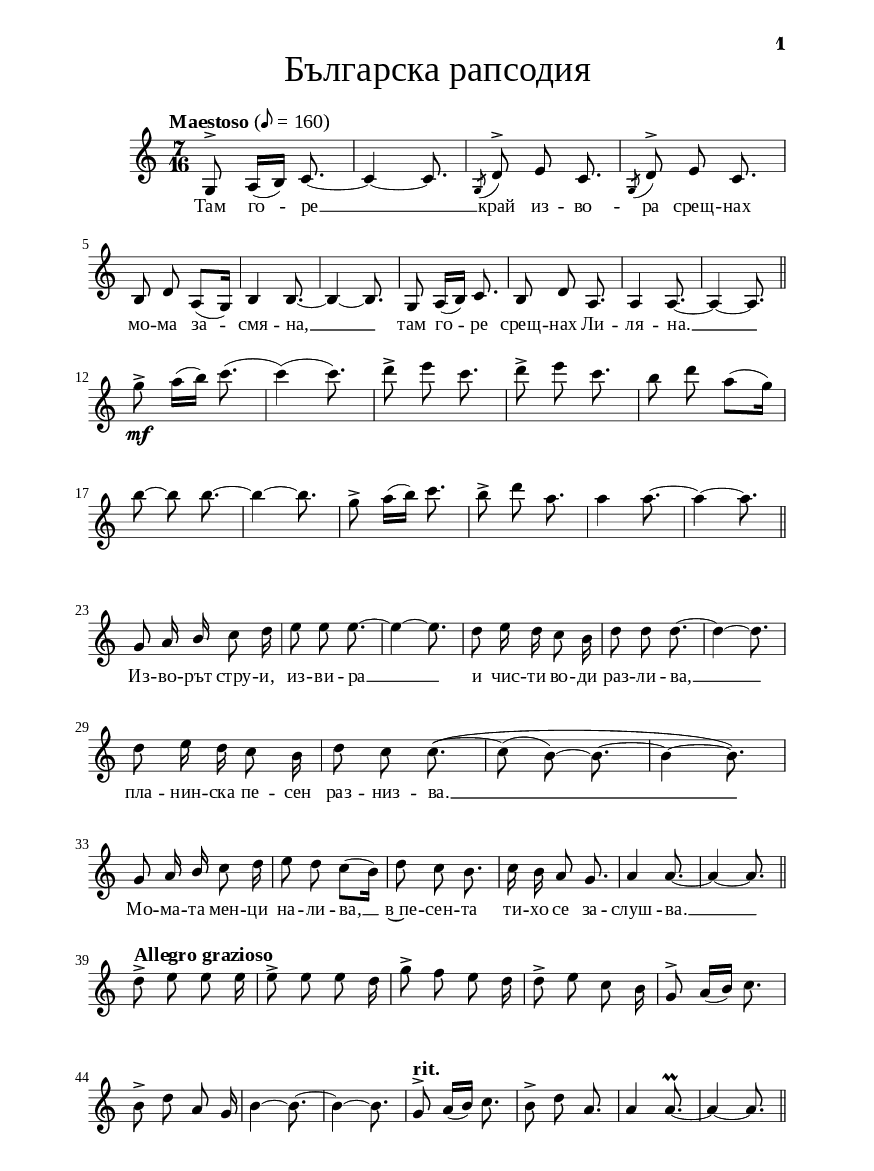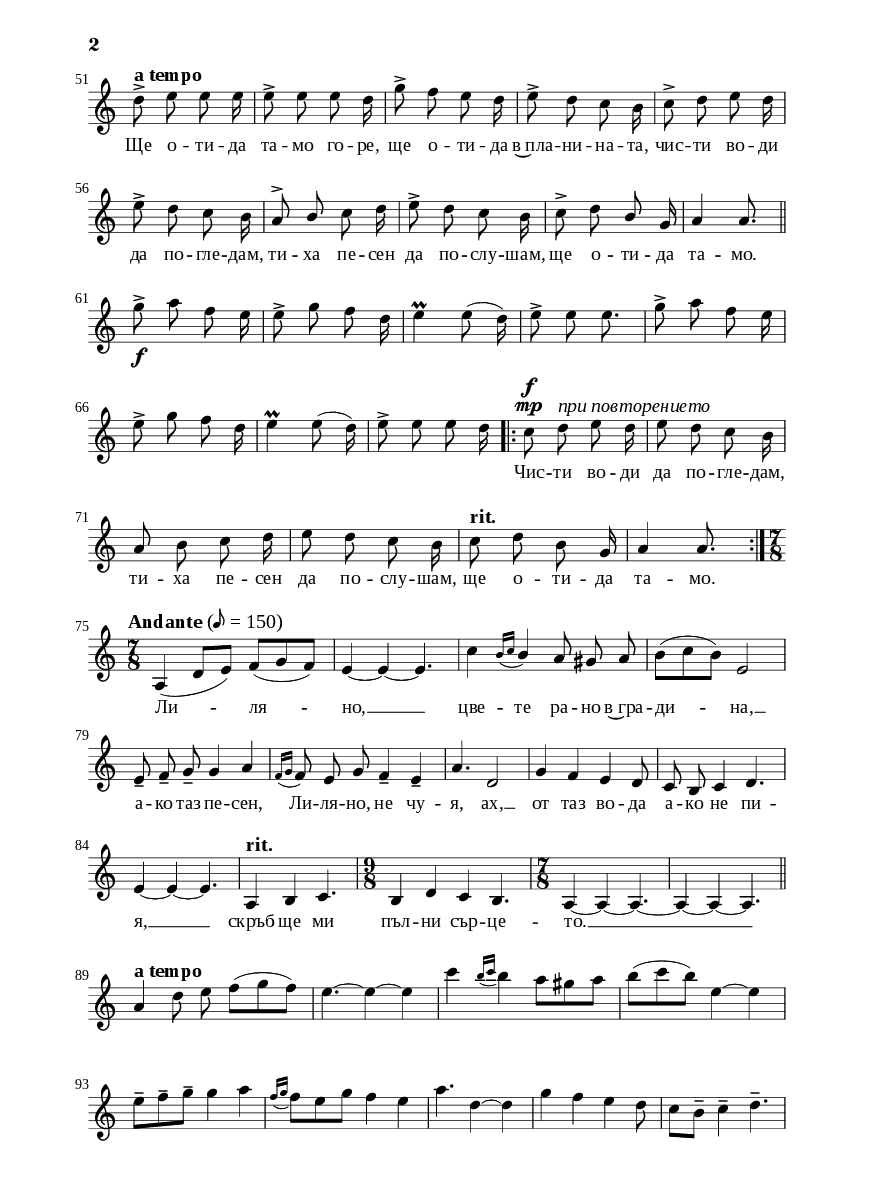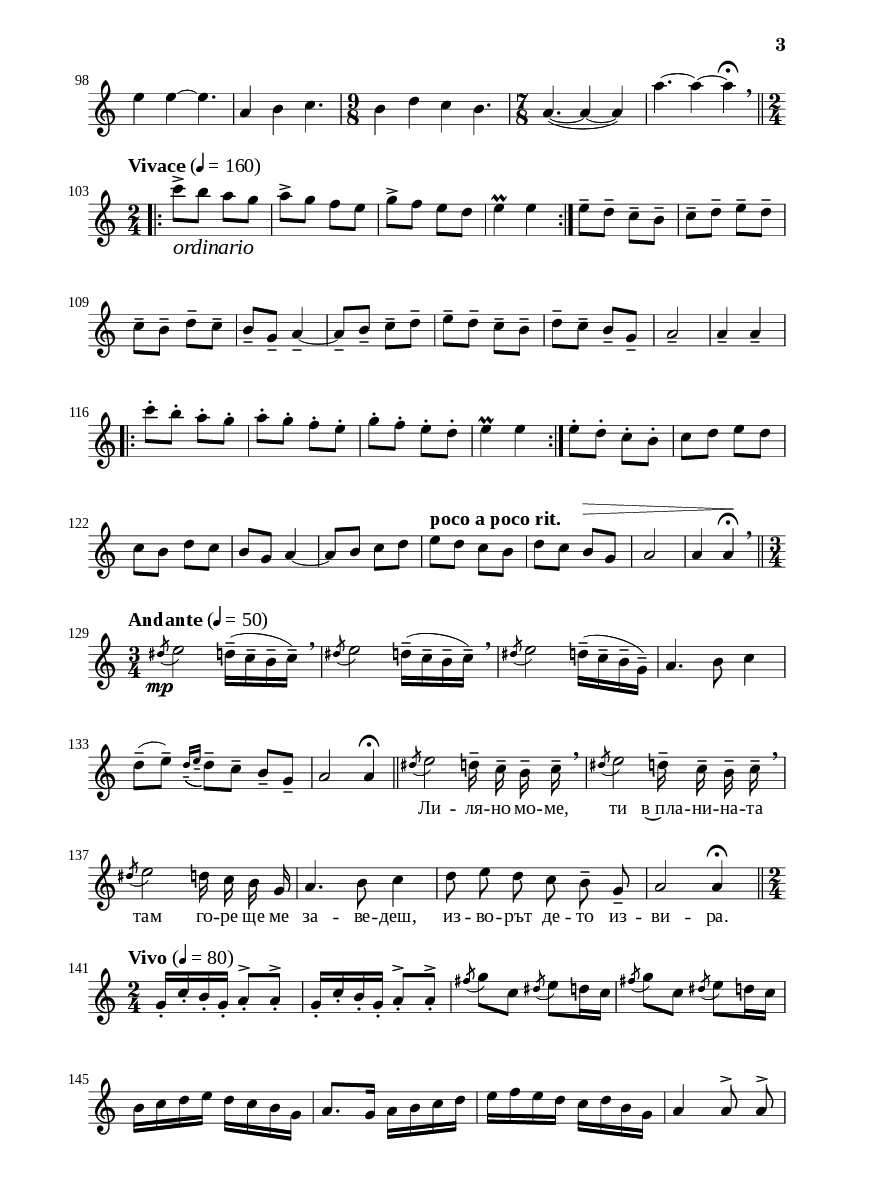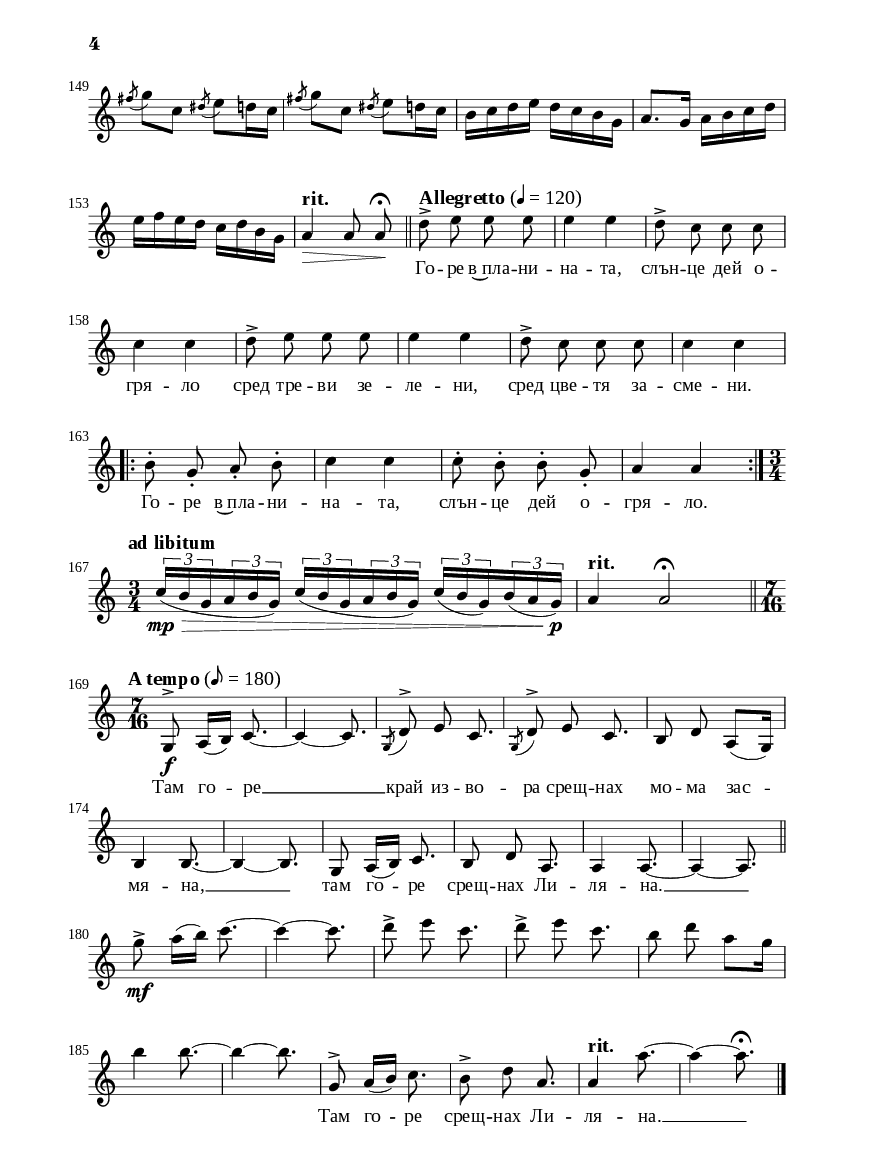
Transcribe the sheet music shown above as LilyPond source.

\version "2.24.4"

\include "include/globals.ily"

\bookpart {
  \label #'ref146
  \tocItem \markup "Българска рапсодия"
  \tocItem \markup "Обетована земя"
  \paper {
    print-all-headers = ##t
    print-page-number = ##t
    print-first-page-number = ##t


    % put page numbers on the top and change the font style.
    oddHeaderMarkup = \markup
    \fill-line {
      ""
      \unless \on-first-page-of-part \fromproperty #'header:instrument
      \if \should-print-page-number \abs-fontsize #7 { \number \fromproperty #'page:page-number-string }
    }
    %% evenHeaderMarkup would inherit the value of
    %% oddHeaderMarkup if it were not defined here
    evenHeaderMarkup = \markup
    \fill-line {
      \if \should-print-page-number \abs-fontsize #7 { \number \fromproperty #'page:page-number-string }
      \unless \on-first-page-of-part \fromproperty #'header:instrument
      ""
    }

    oddFooterMarkup = \markup ""

    evenFooterMarkup = ""
    left-margin = 1.5\cm
    right-margin = 1.5\cm
    top-margin = 1\cm
    bottom-margin = 1.2\cm
    ragged-bottom = ##t % do not spread the staves to fill the whole vertical space
    top-markup-spacing.basic-distance = 0\mm % margin between page number and system for the first page
    top-system-spacing.basic-distance = 10\mm % margin between page number and system for the other pages

    % change distance between staves
    system-system-spacing =
    #'((basic-distance . 15)
       (minimum-distance . 6)
       (padding . 3)
       (stretchability . 12))
  }
  \score {
    \include "include/score-layout.ily"

    \new Voice \relative c' {
      \clef treble
      \key c \major
      \time 7/16
      \tempoFunc "Maestoso" 8 "160"
      \autoBeamOff
      g8^\accent a16([b]) c8. ~ | \noBreak
      c4 ~ c8. | \noBreak
      \acciaccatura {g8} d'^\accent e c8. | \noBreak
      \acciaccatura {g8} d'^\accent e c8. | \break
      b8 d a([g16]) | \noBreak

      b4 b8. ~| b4 ~ b8. | \noBreak
      g8 a16([b]) c8. | \noBreak
      b8 d a8. | \noBreak
      a4 a8. ~ | a4 ~ a8. | \bar "||" \break

      g''8\accent_\mf a16[(b)] c8.( | \noBreak
      c4)(c8.) | \noBreak
      d8\accent e c8. | \noBreak
      d8\accent e c8. | \noBreak
      b8 d a([g16]) | \break
      b8 ~ b8 b8. ~ | \noBreak
      b4 ~ b8. | \noBreak
      g8 \accent a16 ([b]) c8. | \noBreak
      b8\accent d a8. | \noBreak
      a4 a8. ~ | \noBreak
      a4 ~ a8. | \bar "||" \break

      g,8 a16 \stemUp b \stemNeutral c8 d16 | \noBreak
      e8 e e8. ~ | \noBreak
      e4 ~ e8. | \noBreak
      d8 e16 d16 c8 b16 | \noBreak
      d8 d d8. ~ | \noBreak

      d4 ~ d8. | \break

      d8 e16 d16 c8 b16 | \noBreak
      d8 c8  c8. ~ \( |\noBreak
      c8 ( b) ~ b8. ~ | \noBreak
      b4 ~ b8. \) | \break
      g8 a16 \stemUp b \stemNeutral c8 d16 | \noBreak
      e8 d c8([b16]) | \noBreak

      d8 c b8. | \noBreak
      c16 b a8 g8. | \noBreak
      a4 a8. ~| \noBreak
      a4 ~ a8. | \bar "||" \break
      \tempo "Allegro grazioso" d8^\accent e e e16 | \noBreak
      e8^\accent e e d16 | \noBreak

      g8^\accent f e d16 | \noBreak
      d8^\accent e c b16 | \noBreak
      g8^\accent a16([b]) c8. | \break
      b8^\accent d a g16 | \noBreak
      b4~ b8. ~ | \noBreak
      b4 ~ b8. | \noBreak
      \tempo "rit." g8^\accent a16([b]) c8. | \noBreak

      b8^\accent d a8. | \noBreak
      a4 a8.\prall ~ | \noBreak
      a4 ~ a8. | \bar "||" \break
      \tempo "a tempo" d8\accent e e e16 | \noBreak
      e8\accent e e d16 | \noBreak
      g8\accent f e d16 | \noBreak

      e8\accent d c b16 | \noBreak
      c8\accent d e d16 | \break
      e8\accent d c b16 | \noBreak
      a8^\accent \stemUp b \stemNeutral c d16 | \noBreak

      e8\accent d c b16 | \noBreak
      c8\accent d \stemUp b \stemNeutral g16 | \noBreak
      a4 a8. | \bar "||"  \break
      g'8\f^\accent a f e16 | \noBreak
      e8^\accent g f d16 | \noBreak

      e4 \prall e8 (d16) | \noBreak
      e8^\accent e e8. | \noBreak
      g8^\accent a f e16 | \break
      e8^\accent g f d16 | \noBreak
      e4\prall e8 (d16) | \noBreak
      e8^\accent e e d16  |  \noBreak

      \bar ".|:"
      c8 ^\markup{ \dynamic f } ^\mp d^\markup{ \large \italic{при повторението} } e d16 | \noBreak
      e8 d c b16 | \break
      a8 b c d16 | \noBreak
      e8 d c b16 | \noBreak
      \tempo "rit." c8 d b g16 | \noBreak
      a4 a8. | \break \bar ":|."

      \time 7/8  \tempoFunc "Andante" 8 "150" a,4 (d8[e]) f8([ g f]) | e4 ~ e4 ~ e4. | \noBreak

      c'4 \acciaccatura{ b16[c] } \stemUp b4 \stemNeutral a8 gis a8 |  b8([c b])  e,2 | \break

      e8\tenuto f\tenuto g\tenuto  g4 a4 |  \noBreak

      \acciaccatura {f16[g]}  f8 e g  f4\tenuto e4\tenuto | \noBreak
      a4. d,2 | g4 f e d8 |   c b c4 d4. | \break e4 ~ e4 ~ e4. | \noBreak

      \tempo "rit." a,4 b c4. | \time 9/8 b4 d c b4. | \noBreak
      \time 7/8
      a4 ~ a4 ~ a4. ~ | a4 ~ a4 ~ a4. | \bar "||"  \break
      \tempo "a tempo" a'4  d8 e  f([ g f]) | e4. ~ e4 ~ e4 |  \noBreak

      c'4 \acciaccatura{ b16[c] } b4 a8 [gis  a] | b8 ( [c8 b]) e,4 ~ e4 | \break


      e8\tenuto[f\tenuto g\tenuto] g4 a4 | \noBreak
      \acciaccatura { f16[g] } f8[e g] f4 e | \noBreak

      a4. d,4 ~ d4 | \noBreak
      g4 f e d8 | \noBreak

      c [b\tenuto] c4\tenuto d4.\tenuto| \break e4 e4 ~ e4. |
      a,4 b c4. | \time 9/8 b4 d c b4. | \noBreak
      \time 7/8 a4.~ ( a4 ~ a4) | a'4. ~ a4 ~ a4 \fermata \override BreathingSign.extra-spacing-width = #'(-1.5 . 0) \breathe | \bar "|" \time 2/4 \break    \bar ".|:-||"

      \tempoFunc "Vivace" 4 "160"  c8_\markup{ \huge \italic {ordinario} }\accent[b] a[g] | \noBreak
      a\accent[g] f[e] | \noBreak
      g\accent[f] e[d] | \noBreak
      e4\prall e | \noBreak \bar ":|."

      e8\tenuto[d]\tenuto c\tenuto[b]\tenuto | \noBreak
      c\tenuto[d]\tenuto e\tenuto[d]\tenuto | \break

      c\tenuto[b]\tenuto d\tenuto[c]\tenuto | \noBreak
      b\tenuto[g]\tenuto a4\tenuto~ | \noBreak
      a8\tenuto[b]\tenuto c\tenuto[d]\tenuto | \noBreak
      e\tenuto[d]\tenuto c\tenuto[b]\tenuto | \noBreak
      d\tenuto[c]\tenuto b\tenuto[g]\tenuto | \noBreak
      a2\tenuto | \noBreak
      a4\tenuto a\tenuto | \break \bar ".|:-|"


      c'8\staccato[b]\staccato a\staccato[g]\staccato | \noBreak
      a\staccato[g]\staccato f\staccato[e]\staccato | \noBreak
      g\staccato[f]\staccato e\staccato[d]\staccato | \noBreak
      e4\prall e | \noBreak  \bar ":|."

      e8\staccato[d]\staccato c\staccato[b]\staccato | \noBreak
      c[d] e[d] | \break

      c[b] d[c] | \noBreak
      b[g] a4~ | \noBreak
      a8[b] c[d] | \noBreak
      \tempo "poco a poco rit." e [d] c[b] | \noBreak
      d [c]  b^\>[g]  | \noBreak
      a2 | \noBreak
      a4 a \! \fermata \breathe | \bar "||" \time 3/4 \break

      \tempoFunc "Andante" 4 "50" \acciaccatura { dis8\mp } e2 d16\tenuto([c\tenuto b\tenuto c\tenuto]) \breathe | \noBreak
      \acciaccatura { dis8 } e2 d16\tenuto([c\tenuto  b\tenuto  c\tenuto]) \breathe | \noBreak
      \acciaccatura { dis8 } e2 d16\tenuto([c\tenuto b\tenuto g\tenuto]) | \noBreak
      a4. b8 c4 \break

      d8\tenuto([e\tenuto]) \acciaccatura { d16\tenuto([e\tenuto] } d8\tenuto)[c\tenuto] b\tenuto [g\tenuto] | \noBreak
      a2 a4 \fermata \bar "||" \noBreak
      \acciaccatura { dis8 } e2 d16\tenuto c\tenuto b\tenuto c\tenuto \breathe | \noBreak
      \acciaccatura { dis8 } e2 d16\tenuto c\tenuto b\tenuto c\tenuto  \breathe | \break

      \acciaccatura { dis8 } e2 d16 c b g | \noBreak
      a4. b8 c4 | \noBreak
      d8 e d c b\tenuto g\tenuto | \noBreak
      a2 a4 \fermata | \noBreak \bar "||" \time 2/4 \break

      \tempoFunc "Vivo" 4 "80" g16_\staccato[c_\staccato b_\staccato g_\staccato] a8_\staccato ^\accent[a_\staccato ^\accent] | \noBreak
      g16_\staccato[c_\staccato b_\staccato g_\staccato] a8_\staccato^\accent[a_\staccato^\accent] | \noBreak
      \acciaccatura { fis'8 } g[c,] \acciaccatura { dis } e[d16 c] | \noBreak
      \acciaccatura { fis8 } g[c,] \acciaccatura { dis } e[d16 c] | \break

      b16[c d e] d[c b g] | \noBreak
      a8.[g16] a[b c d] | \noBreak
      e[f e d] c[d b g] | \noBreak
      a4 a8^\accent a^\accent \break

      \acciaccatura { fis'8 } g[c,] \acciaccatura { dis } e[d16 c] | \noBreak
      \acciaccatura { fis8 } g[c,] \acciaccatura { dis } e[d16 c] | \noBreak
      b[c d e] d[c b g] | \noBreak
      a8.[g16] a[b c d] | \break

      e[f e d] c[d b g] | \noBreak
      \tempo "rit." a4\>  a8 a \!  \fermata | \bar "||" \noBreak
      \tempoFunc "Allegretto" 4 "120" d^\accent e e e | \noBreak
      e4 e | \noBreak
      d8^\accent c c c | \break

      c4 c | \noBreak
      d8^\accent e e e | \noBreak
      e4 e | \noBreak
      d8^\accent c c c | \noBreak
      c4 c | \break \bar ".|:-|"
      b8^\staccato g_\staccato a_\staccato b^\staccato | \noBreak
      c4 c | \noBreak
      c8^\staccato b^\staccato b^\staccato g_\staccato | \noBreak
      a4 a |
      \time 3/4 \break \bar ":|."

      \tempo "ad libitum"
      \tuplet 3/2 8 { c16\>\mp([b g a b g]) c16([b g a b g]) c16([b g) b(a g\!\p])  } | \noBreak
      \tempo"rit." a4 a2 \fermata | \bar "||" \time 7/16 \break

      \tempoFunc "A tempo" 8 "180" g,8\f^\accent a16([b]) c8.~ | \noBreak
      c4~ c8. | \noBreak
      \acciaccatura { g8 } d'^\accent e c8. | \noBreak
      \acciaccatura { g8 } d'^\accent e c8. | \noBreak
      b8 d a([g16]) | \break
      b4 b8. ~ | b4 ~ b8. |\noBreak
      g8 a16([b]) c8. | \noBreak
      b8 d a8. | \noBreak
      a4 a8. ~ | a4 ~ a8. \bar "||" \break
      g''8\mf\accent a16([b]) c8.~ | \noBreak
      c4~ c8. | \noBreak
      d8\accent e c8. | \noBreak
      d8\accent e c8. | \noBreak
      b8 d a[g16]| \break
      b4 b8. ~ | b4 ~ b8. | \noBreak
      g,8^\accent a16([b]) c8. | \noBreak
      b8^\accent d a8. \tempo "rit." | \noBreak
      a4 a'8. ~ | \noBreak
      a4 ~ a8. \fermata | \bar "|."
    }

    \addlyrics {
      Там го -- ре __ край из -- во -- ра срещ -- нах мо -- ма за --
      смя -- на, __ там го -- ре срещ -- нах Ли -- ля -- на. __ ""
      \repeat unfold 21 { \skip 1 }
      Из -- во -- рът стру -- и, из -- ви -- ра __ и чис -- ти во -- ди раз -- ли -- ва, __
      пла -- нин -- ска пе -- сен раз -- низ -- ва. __
      Mо -- ма -- та мен -- ци на -- ли -- ва, __
      в~пе -- сен -- та ти -- хо се за -- слуш -- ва. __ ""
      \repeat unfold 31 { \skip 1  }
      Ще о -- ти -- да та -- мо го -- ре, ще о -- ти -- да
      в~пла -- ни -- на -- та, чис -- ти во -- ди да по -- гле -- дам, ти -- ха пе -- сен
      да по -- слу -- шам, ще о -- ти -- да та -- мо.
      \repeat unfold 27 { \skip 2 }
      Чис -- ти во -- ди да по -- гле -- дам, ти -- ха пе -- сен да по -- слу -- шам,
      ще о -- ти -- да та -- мо. Ли -- ля -- но, __
      цве -- те ра -- но в~гра -- ди -- на, __ а -- ко таз пе -- сен,
      Ли -- ля -- но, не чу -- я, ах, __ от таз во -- да а -- ко не пи -- я, __
      скръб ще ми пъл -- ни сър -- це -- то. __ ""
      \repeat unfold 97 { \skip 1 }
      Ли -- ля -- но мо -- ме, ти в~пла -- ни -- на -- та
      там го -- ре ще ме за -- ве -- деш, из -- во -- рът де -- то из -- ви -- ра.
      \repeat unfold 30 { \skip 1 }
      Го -- ре в~пла -- ни -- на -- та, слън -- це дей о --
      гря -- ло сред тре -- ви зе -- ле -- ни, сред цве -- тя за -- сме -- ни.
      Го -- ре в~пла -- ни -- на -- та, слън -- це дей о -- гря -- ло.
      \repeat unfold 5 { \skip 1 }
      Там го -- ре __ край из -- во -- ра срещ -- нах мо -- ма зас -- мя -- на, __
      там го -- ре срещ -- нах Ли -- ля -- на. __ ""
      \repeat unfold 13 { \skip 1 }
      Там го -- ре срещ -- нах Ли -- ля -- на. __ ""
    }

    \header {
      title = \titleFunc #'ref_desc_4 "Българска рапсодия" "Bălgarska rapsodija"
    }

    \midi{}

  } % score


} % bookpart
